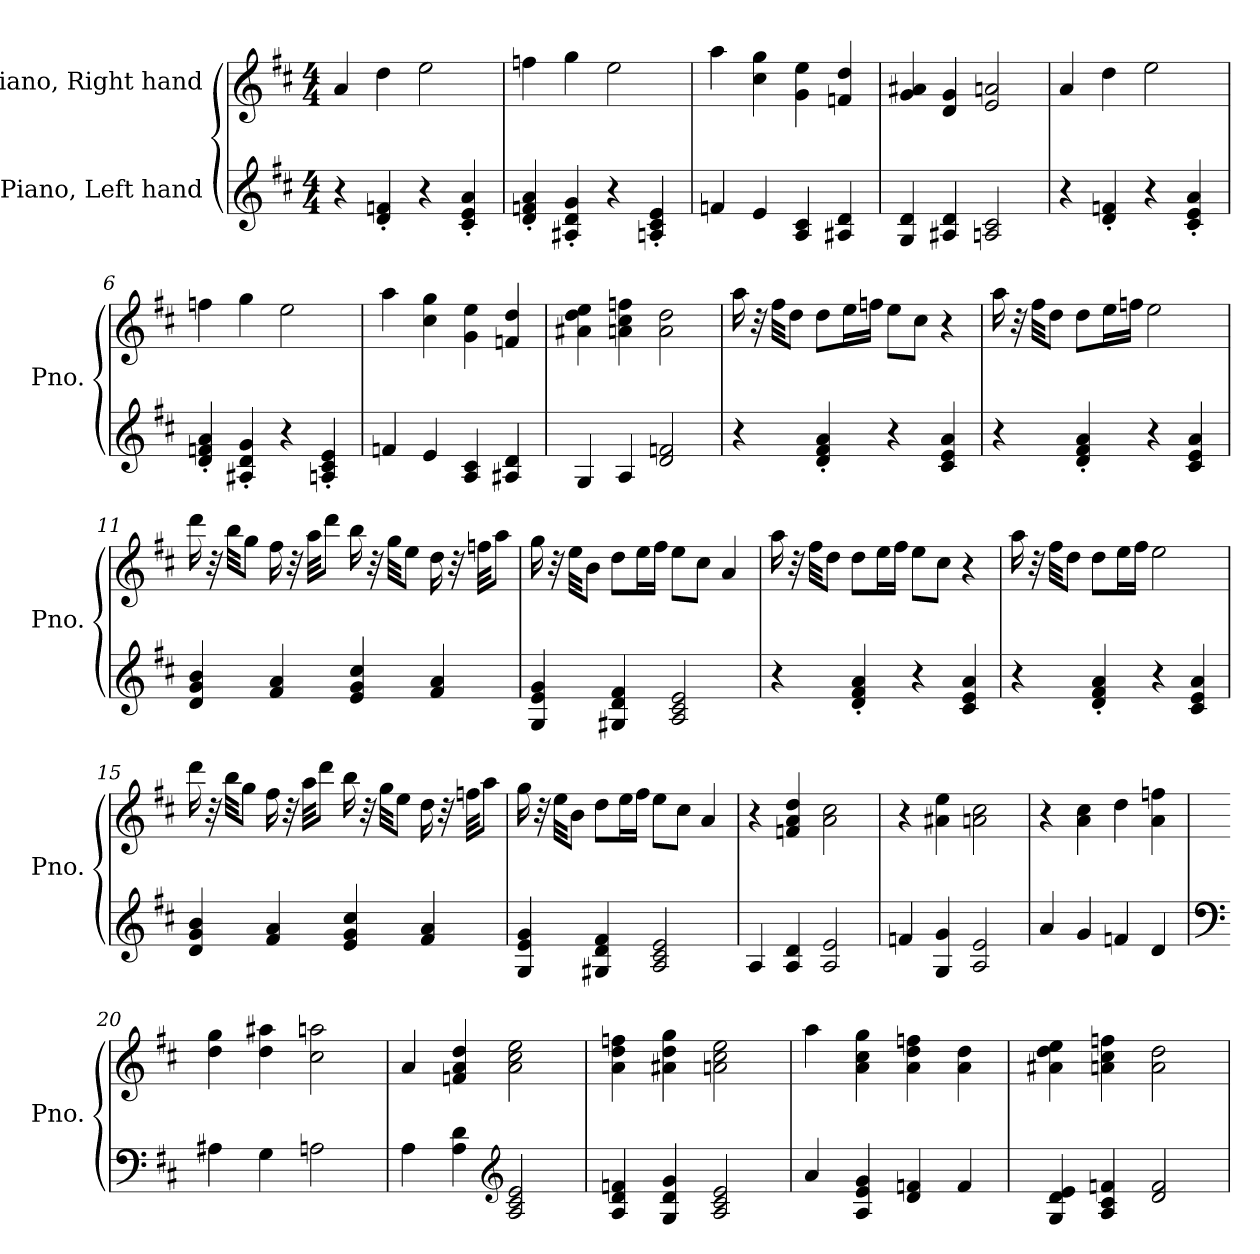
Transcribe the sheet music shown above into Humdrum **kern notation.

**kern	**kern
*part2	*part1
*staff2	*staff1
*I"Piano, Left hand	*I"Piano, Right hand
*I'Pno.	*I'Pno.
*clefG2	*clefG2
*k[f#c#]	*k[f#c#]
*M4/4	*M4/4
*MM120	*MM120
=1	=1
4r	4a/
4d/' 4fn/'	4dd\
4r	2ee\
4c#/' 4e/' 4a/'	.
=2	=2
4d/' 4fn/' 4a/'	4ffn\
4A#X/' 4d/' 4g/'	4gg\
4r	2ee\
4An/' 4c#/' 4e/'	.
=3	=3
4fn/	4aa\
4e/	4cc#\ 4gg\
4A/ 4c#/	4g\ 4ee\
4A#X/ 4d/	4fn/ 4dd/
=4	=4
4G/ 4d/	4g/ 4a#X/
4A#X/ 4d/	4d/ 4g/
2An/ 2c#/	2e/ 2an/
=5	=5
4r	4a/
4d/' 4fn/'	4dd\
4r	2ee\
4c#/' 4e/' 4a/'	.
=6	=6
4d/' 4fn/' 4a/'	4ffn\
4A#X/' 4d/' 4g/'	4gg\
4r	2ee\
4An/' 4c#/' 4e/'	.
!!LO:LB:g=z
=7	=7
4fn/	4aa\
4e/	4cc#\ 4gg\
4A/ 4c#/	4g\ 4ee\
4A#X/ 4d/	4fn/ 4dd/
=8	=8
4G/	4a#X\ 4dd\ 4ee\
4A/	4an\ 4cc#\ 4ffn\
2d/ 2fn/	2a\ 2dd\
=9	=9
4r	16aa\
.	32r
.	32ff#\KKL
.	8dd\J
4d/' 4f#/' 4a/'	8dd\L
.	16ee\L
.	16ffn\JJ
4r	8ee\L
.	8cc#\J
4c#/ 4e/ 4a/	4r
=10	=10
4r	16aa\
.	32r
.	32ff#\KKL
.	8dd\J
4d/' 4f#/' 4a/'	8dd\L
.	16ee\L
.	16ffn\JJ
4r	2ee\
4c#/ 4e/ 4a/	.
!!LO:LB:g=z
=11	=11
4d/ 4g/ 4b/	16ddd\
.	32r
.	32bb\KKL
.	8gg\J
4f#/ 4a/	16ff#\
.	32r
.	32aa\KKL
.	8ddd\J
4e/ 4g/ 4cc#/	16bb\
.	32r
.	32gg\KKL
.	8ee\J
4f#/ 4a/	16dd\
.	32r
.	32ffn\KKL
.	8aa\J
=12	=12
4G/ 4e/ 4g/	16gg\
.	32r
.	32ee\KKL
.	8b\J
4G#X/ 4d/ 4f#/	8dd\L
.	16ee\L
.	16ff#\JJ
2A/ 2c#/ 2e/	8ee\L
.	8cc#\J
.	4a/
=13	=13
4r	16aa\
.	32r
.	32ff#\KKL
.	8dd\J
4d/' 4f#/' 4a/'	8dd\L
.	16ee\L
.	16ff#\JJ
4r	8ee\L
.	8cc#\J
4c#/ 4e/ 4a/	4r
!!LO:LB:g=z
=14	=14
4r	16aa\
.	32r
.	32ff#\KKL
.	8dd\J
4d/' 4f#/' 4a/'	8dd\L
.	16ee\L
.	16ff#\JJ
4r	2ee\
4c#/ 4e/ 4a/	.
=15	=15
4d/ 4g/ 4b/	16ddd\
.	32r
.	32bb\KKL
.	8gg\J
4f#/ 4a/	16ff#\
.	32r
.	32aa\KKL
.	8ddd\J
4e/ 4g/ 4cc#/	16bb\
.	32r
.	32gg\KKL
.	8ee\J
4f#/ 4a/	16dd\
.	32r
.	32ffn\KKL
.	8aa\J
=16	=16
4G/ 4e/ 4g/	16gg\
.	32r
.	32ee\KKL
.	8b\J
4G#X/ 4d/ 4f#/	8dd\L
.	16ee\L
.	16ff#\JJ
2A/ 2c#/ 2e/	8ee\L
.	8cc#\J
.	4a/
=17	=17
4A/	4r
4A/ 4d/	4fn/ 4a/ 4dd/
2A/ 2e/	2a\ 2cc#\
!!LO:LB:g=z
=18	=18
4fn/	4r
4G/ 4g/	4a#X\ 4ee\
2A/ 2e/	2an\ 2cc#\
=19	=19
4a/	4r
4g/	4a\ 4cc#\
4fn/	4dd\
4d/	4a\ 4ffn\
=20	=20
*clefF4	*
4A#X\	4dd\ 4gg\
4G\	4dd\ 4aa#X\
2An\	2cc#\ 2aan\
=21	=21
4A\	4a/
4A\ 4d\	4fn/ 4a/ 4dd/
*clefG2	*
2A/ 2c#/ 2e/	2a\ 2cc#\ 2ee\
=22	=22
4A/ 4d/ 4fn/	4a\ 4dd\ 4ffn\
4G/ 4d/ 4g/	4a#X\ 4dd\ 4gg\
2A/ 2c#/ 2e/	2an\ 2cc#\ 2ee\
=23	=23
4a/	4aa\
4A/ 4e/ 4g/	4a\ 4cc#\ 4gg\
4d/ 4fn/	4a\ 4dd\ 4ffn\
4f/	4a\ 4dd\
!!LO:LB:g=z
=24	=24
4G/ 4d/ 4e/	4a#X\ 4dd\ 4ee\
4A/ 4c#/ 4fn/	4an\ 4cc#\ 4ffn\
2d/ 2f/	2a\ 2dd\
=	=
*-	*-
